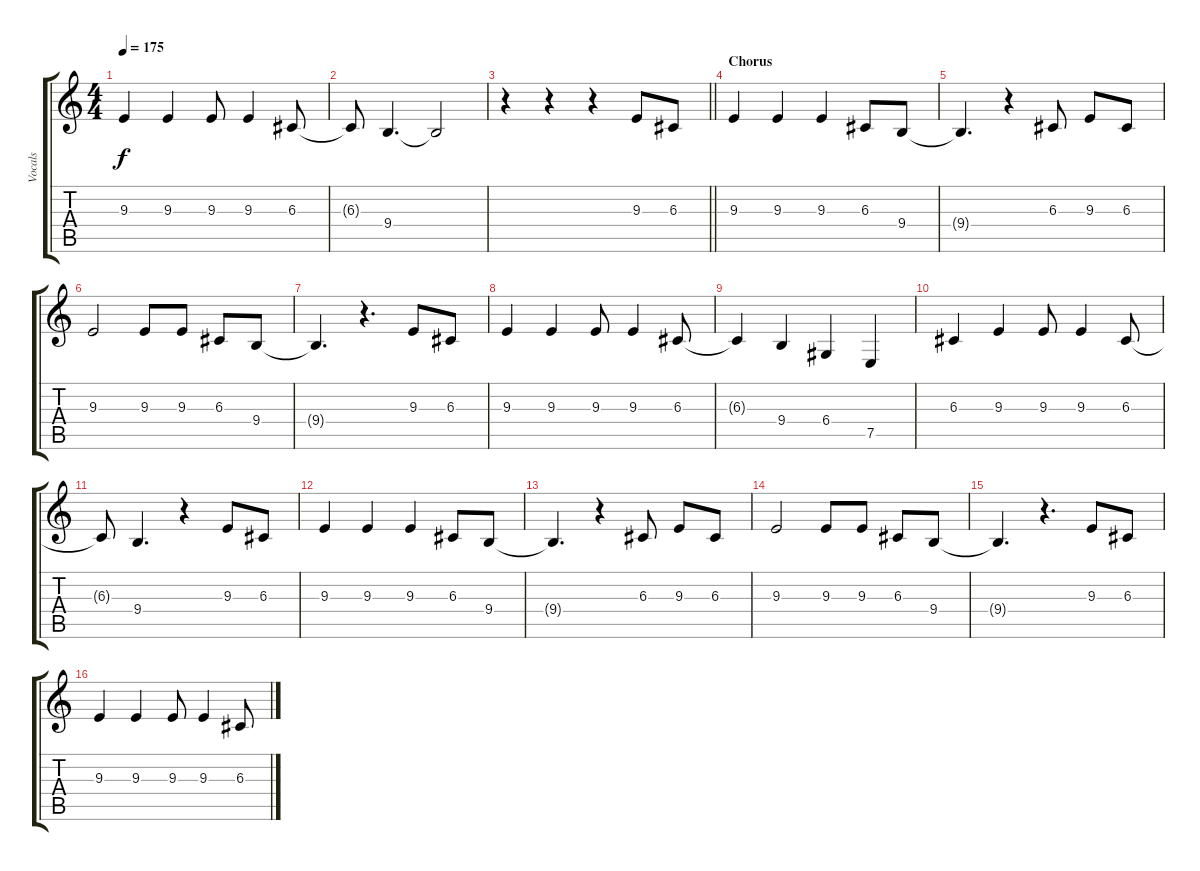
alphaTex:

\track ("Vocals" "Vocals") {instrument altosax}
\staff {score tabs}
\tuning (E4 B3 G3 D3 A2 E2) {hide}
\ts (4 4)
\tempo 175
\clef g2
\ks c
9.3.4{dy f} 9.3.4 9.3.8 9.3.4 6.3.8 |
6.3{t}.8 9.4.4{d} 9.4{t}.2 |
\barLineRight lightlight
r.4 r.4 r.4 9.3.8 6.3.8 |
\section ("" "Chorus")
9.3.4 9.3.4 9.3.4 6.3.8 9.4.8 |
9.4{t}.4{d} r.4 6.3.8 9.3.8 6.3.8 |
9.3.2 9.3.8 9.3.8 6.3.8 9.4.8 |
9.4{t}.4{d} r.4{d} 9.3.8 6.3.8 |
9.3.4 9.3.4 9.3.8 9.3.4 6.3.8 |
6.3{t}.4 9.4.4 6.4.4 7.5.4 |
6.3.4 9.3.4 9.3.8 9.3.4 6.3.8 |
6.3{t}.8 9.4.4{d} r.4 9.3.8 6.3.8 |
9.3.4 9.3.4 9.3.4 6.3.8 9.4.8 |
9.4{t}.4{d} r.4 6.3.8 9.3.8 6.3.8 |
9.3.2 9.3.8 9.3.8 6.3.8 9.4.8 |
9.4{t}.4{d} r.4{d} 9.3.8 6.3.8 |
9.3.4 9.3.4 9.3.8 9.3.4 6.3.8
